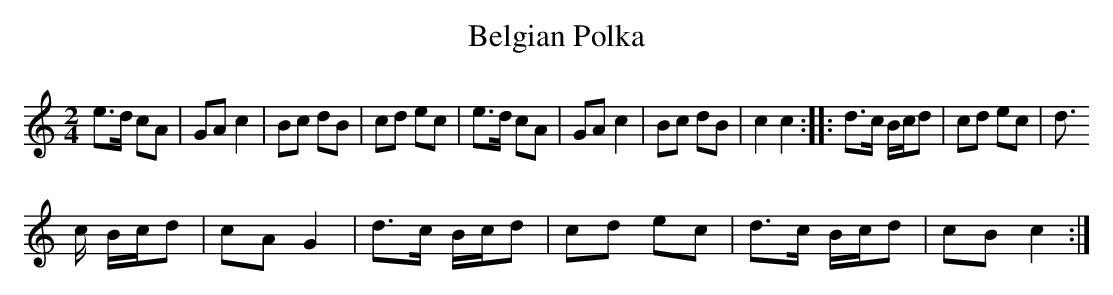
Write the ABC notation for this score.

X:1
T:Belgian Polka
M:2/4
L:1/8
K:C
e>d cA|GA c2|Bc dB|cd ec|e>d cA|GA c2|Bc dB|c2 c2:|:d>c B/2c/2d|cd ec|d>
c B/2c/2d|cA G2|d>c B/2c/2d|cd ec|d>c B/2c/2d|cB c2:|
